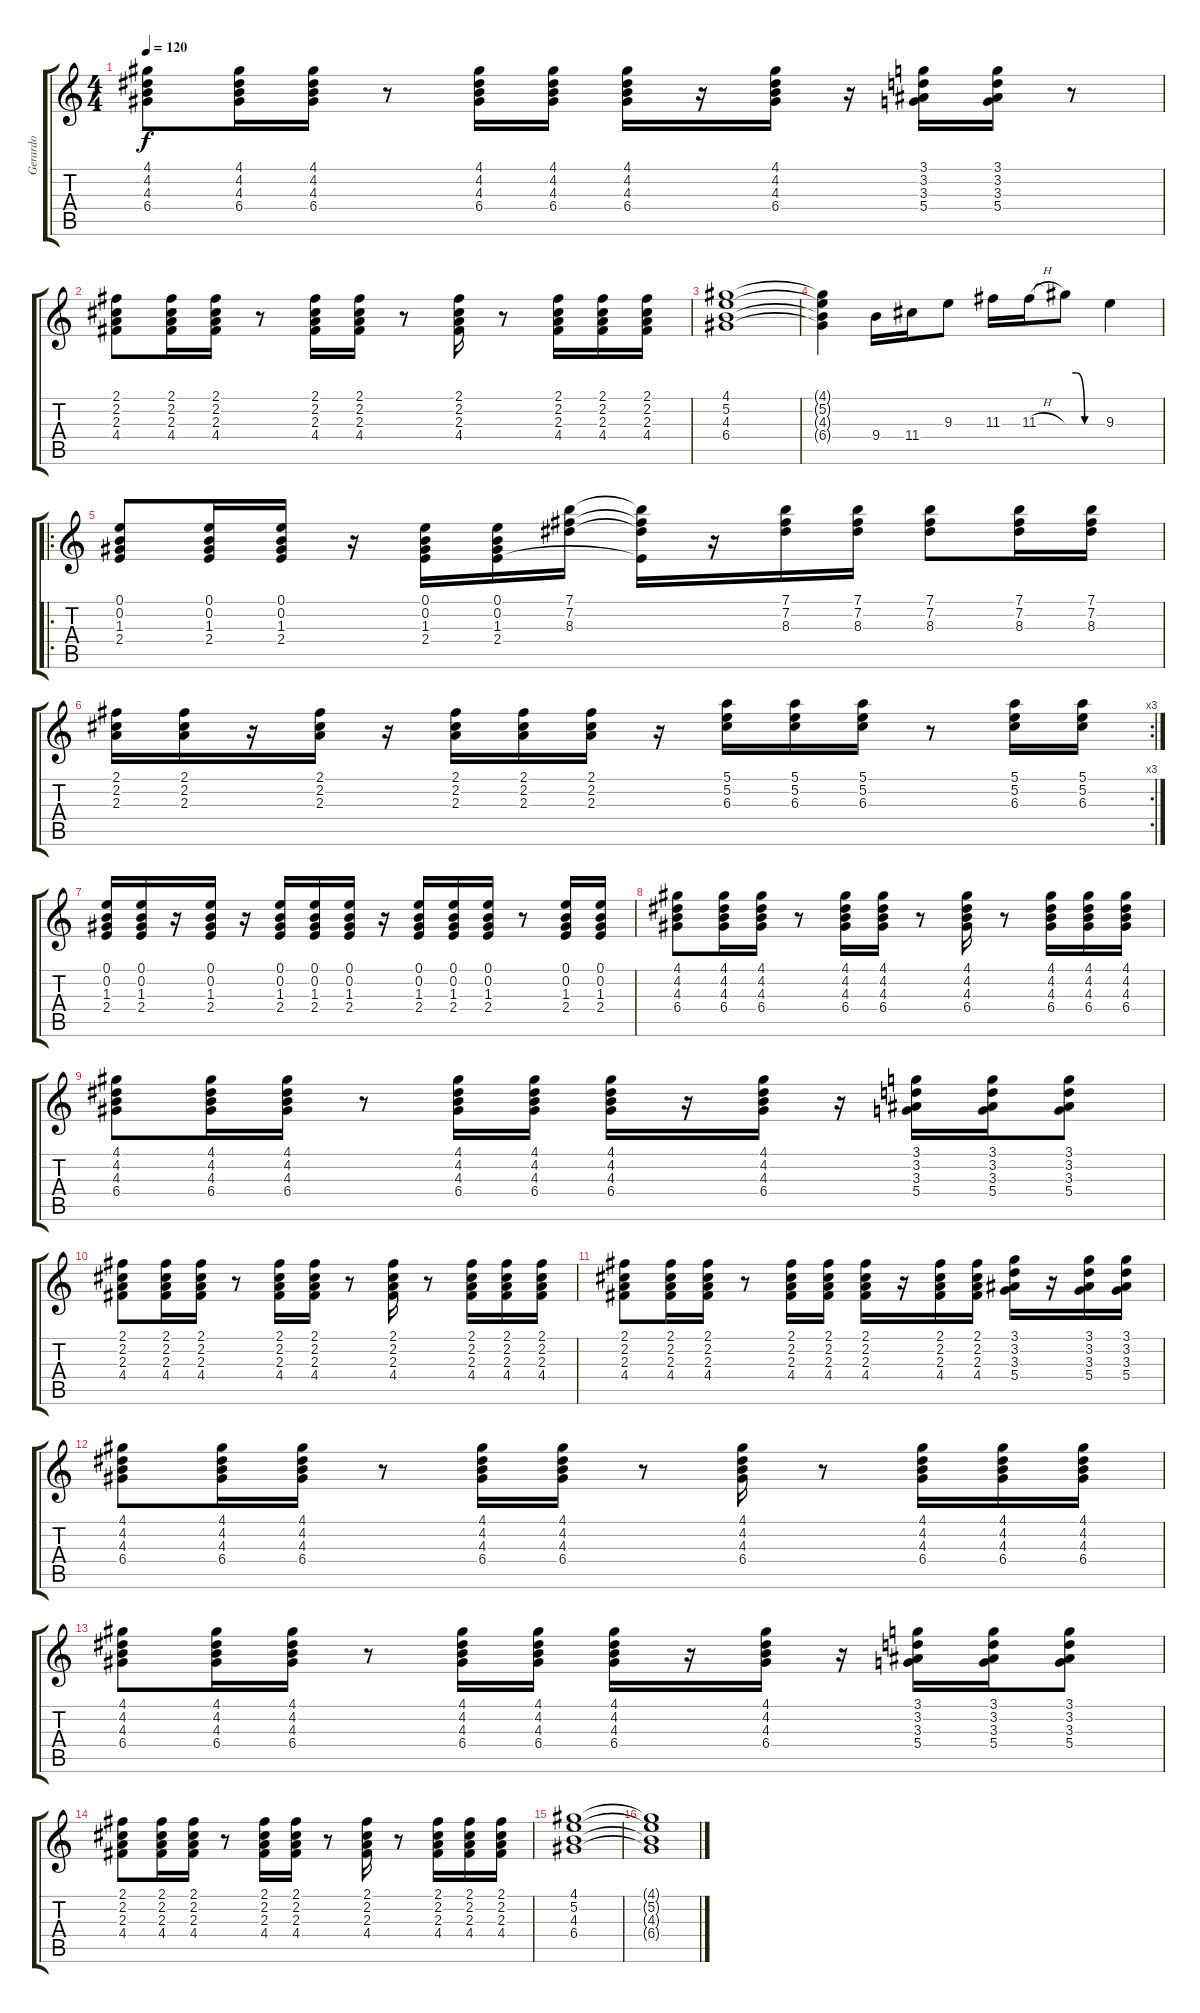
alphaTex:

\track ("Gerardo" "Gerardo") {instrument electricguitarclean}
\staff {score tabs}
\tuning (E4 B3 G3 D3 A2 E2) {hide}
\ts (4 4)
\tempo 120
\clef g2
\ks c
(4.1 4.2 4.3 6.4).8{dy f} (4.1 4.2 4.3 6.4).16 (4.1 4.2 4.3 6.4).16 r.8 (4.1 4.2 4.3 6.4).16 (4.1 4.2 4.3 6.4).16 (4.1 4.2 4.3 6.4).16 r.16 (4.1 4.2 4.3 6.4).16 r.16 (3.1 3.2 3.3 5.4).16 (3.1 3.2 3.3 5.4).16 r.8 |
(2.1 2.2 2.3 4.4).8 (2.1 2.2 2.3 4.4).16 (2.1 2.2 2.3 4.4).16 r.8 (2.1 2.2 2.3 4.4).16 (2.1 2.2 2.3 4.4).16 r.8 (2.1 2.2 2.3 4.4).16 r.8 (2.1 2.2 2.3 4.4).16 (2.1 2.2 2.3 4.4).16 (2.1 2.2 2.3 4.4).16 |
(4.1 5.2 4.3 6.4).1 |
(4.1{t} 5.2{t} 4.3{t} 6.4{t}).4{instrument distortionguitar} 9.4.16 11.4.16 9.3.8 11.3.16 11.3{h}.16 11.3{be (custom 0 4 15 4 30 0 60 0) t}.8 9.3.4 |
\ro
(0.1 0.2 1.3 2.4).8{instrument electricguitarclean} (0.1 0.2 1.3 2.4).16 (0.1 0.2 1.3 2.4).16 r.16 (0.1 0.2 1.3 2.4).16 (0.1 0.2 1.3 2.4).16 (7.1 7.2 8.3).16 (7.1{t} 7.2{t} 8.3{t} 2.4{t}).16 r.16 (7.1 7.2 8.3).16 (7.1 7.2 8.3).16 (7.1 7.2 8.3).8 (7.1 7.2 8.3).16 (7.1 7.2 8.3).16 |
\rc 3
(2.1 2.2 2.3).16 (2.1 2.2 2.3).16 r.16 (2.1 2.2 2.3).16 r.16 (2.1 2.2 2.3).16 (2.1 2.2 2.3).16 (2.1 2.2 2.3).16 r.16 (5.1 5.2 6.3).16 (5.1 5.2 6.3).16 (5.1 5.2 6.3).16 r.8 (5.1 5.2 6.3).16 (5.1 5.2 6.3).16 |
(0.1 0.2 1.3 2.4).16 (0.1 0.2 1.3 2.4).16 r.16 (0.1 0.2 1.3 2.4).16 r.16 (0.1 0.2 1.3 2.4).16 (0.1 0.2 1.3 2.4).16 (0.1 0.2 1.3 2.4).16 r.16 (0.1 0.2 1.3 2.4).16 (0.1 0.2 1.3 2.4).16 (0.1 0.2 1.3 2.4).16 r.8 (0.1 0.2 1.3 2.4).16 (0.1 0.2 1.3 2.4).16 |
(4.1 4.2 4.3 6.4).8 (4.1 4.2 4.3 6.4).16 (4.1 4.2 4.3 6.4).16 r.8 (4.1 4.2 4.3 6.4).16 (4.1 4.2 4.3 6.4).16 r.8 (4.1 4.2 4.3 6.4).16 r.8 (4.1 4.2 4.3 6.4).16 (4.1 4.2 4.3 6.4).16 (4.1 4.2 4.3 6.4).16 |
(4.1 4.2 4.3 6.4).8 (4.1 4.2 4.3 6.4).16 (4.1 4.2 4.3 6.4).16 r.8 (4.1 4.2 4.3 6.4).16 (4.1 4.2 4.3 6.4).16 (4.1 4.2 4.3 6.4).16 r.16 (4.1 4.2 4.3 6.4).16 r.16 (3.1 3.2 3.3 5.4).16 (3.1 3.2 3.3 5.4).16 (3.1 3.2 3.3 5.4).8 |
(2.1 2.2 2.3 4.4).8 (2.1 2.2 2.3 4.4).16 (2.1 2.2 2.3 4.4).16 r.8 (2.1 2.2 2.3 4.4).16 (2.1 2.2 2.3 4.4).16 r.8 (2.1 2.2 2.3 4.4).16 r.8 (2.1 2.2 2.3 4.4).16 (2.1 2.2 2.3 4.4).16 (2.1 2.2 2.3 4.4).16 |
(2.1 2.2 2.3 4.4).8 (2.1 2.2 2.3 4.4).16 (2.1 2.2 2.3 4.4).16 r.8 (2.1 2.2 2.3 4.4).16 (2.1 2.2 2.3 4.4).16 (2.1 2.2 2.3 4.4).16 r.16 (2.1 2.2 2.3 4.4).16 (2.1 2.2 2.3 4.4).16 (3.1 3.2 3.3 5.4).16 r.16 (3.1 3.2 3.3 5.4).16 (3.1 3.2 3.3 5.4).16 |
(4.1 4.2 4.3 6.4).8 (4.1 4.2 4.3 6.4).16 (4.1 4.2 4.3 6.4).16 r.8 (4.1 4.2 4.3 6.4).16 (4.1 4.2 4.3 6.4).16 r.8 (4.1 4.2 4.3 6.4).16 r.8 (4.1 4.2 4.3 6.4).16 (4.1 4.2 4.3 6.4).16 (4.1 4.2 4.3 6.4).16 |
(4.1 4.2 4.3 6.4).8 (4.1 4.2 4.3 6.4).16 (4.1 4.2 4.3 6.4).16 r.8 (4.1 4.2 4.3 6.4).16 (4.1 4.2 4.3 6.4).16 (4.1 4.2 4.3 6.4).16 r.16 (4.1 4.2 4.3 6.4).16 r.16 (3.1 3.2 3.3 5.4).16 (3.1 3.2 3.3 5.4).16 (3.1 3.2 3.3 5.4).8 |
(2.1 2.2 2.3 4.4).8 (2.1 2.2 2.3 4.4).16 (2.1 2.2 2.3 4.4).16 r.8 (2.1 2.2 2.3 4.4).16 (2.1 2.2 2.3 4.4).16 r.8 (2.1 2.2 2.3 4.4).16 r.8 (2.1 2.2 2.3 4.4).16 (2.1 2.2 2.3 4.4).16 (2.1 2.2 2.3 4.4).16 |
(4.1 5.2 4.3 6.4).1{instrument electricguitarclean} |
(4.1{t} 5.2{t} 4.3{t} 6.4{t}).1
